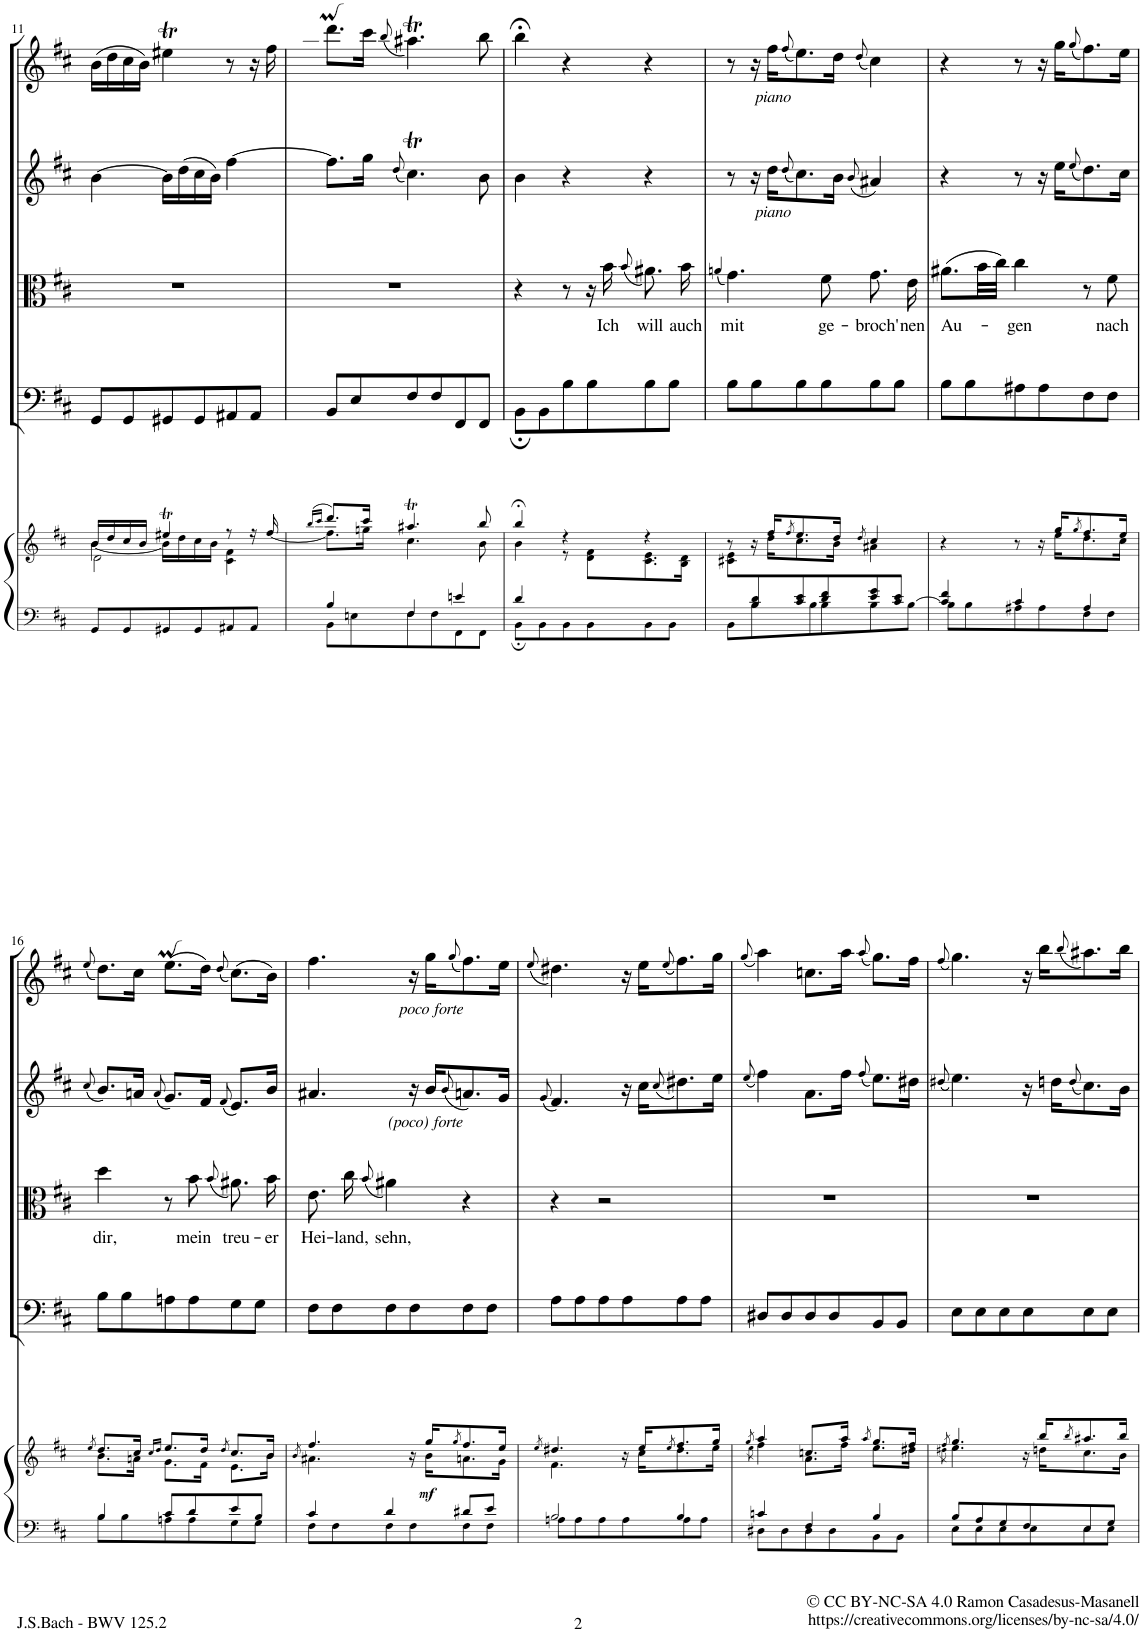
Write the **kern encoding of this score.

**kern	**kern	**dynam	**kern	**kern	**text	**kern	**dynam	**kern	**dynam
*part5	*part5	*part5	*part4	*part3	*part3	*part2	*part2	*part1	*part1
*staff6	*staff5	*staff5/6	*staff4	*staff3	*staff3	*staff2	*staff2	*staff1	*staff1
*I"Piano reduction	*	*	*I"Continuo	*I"Alto	*	*I"Oboe d'amore	*	*I"Flauto traverso	*
*I'Pno	*	*	*	*	*	*I'Ob	*	*I'Fl	*
!!LO:PB:g=z
*clefF4	*clefG2	*	*clefF4	*clefC3	*	*clefG2	*	*clefG2	*
*k[f#c#]	*k[f#c#]	*	*k[f#c#]	*k[f#c#]	*	*k[f#c#]	*	*k[f#c#]	*
*M3/4	*M3/4	*	*M3/4	*M3/4	*	*M3/4	*	*M3/4	*
=11	=11	=11	=11	=11	=11	=11	=11	=11	=11
*	*^	*	*	*	*	*	*	*	*
*	*	*^	*	*	*	*	*	*	*	*
8GG/L	16b/LL	[4b\	2d\	.	8GG/L	2.r	.	[4b\	.	(16b\LL	.
.	16dd/	.	.	.	.	.	.	.	.	16dd\	.
8GG/	16cc#/	.	.	.	8GG/	.	.	.	.	16cc#\	.
.	16b/JJ	.	.	.	.	.	.	.	.	16b\JJ)	.
8GG#X/	4ee#Xt/	16b\LL]	.	.	8GG#X/	.	.	16b\LL]	.	4ee#Xt\	.
.	.	16dd\	.	.	.	.	.	(16dd\	.	.	.
8GG#/	.	16cc#\	.	.	8GG#/	.	.	16cc#\	.	.	.
.	.	16b\JJ	.	.	.	.	.	16b\JJ)	.	.	.
8AA#X/	8r	4c#\ 4f#\	4ryy	.	8AA#X/	.	.	[4ff#\	.	8r	.
8AA#/J	16r	.	.	.	8AA#/J	.	.	.	.	16r	.
.	[<16ff#/	.	.	.	.	.	.	.	.	16ff#\	.
*	*v	*v	*v	*	*	*	*	*	*	*	*
=12	=12	=12	=12	=12	=12	=12	=12	=12	=12
.	(>16qbb/LL	.	.	.	.	.	.	.	.
.	16qccc#/JJ	.	.	.	.	.	.	.	.
*^	*^	*	*	*	*	*	*	*	*
4B/	8BB\L	8.ddd/L)	8.ff#\L]	.	8BB/L	2.r	.	8.ff#\L]	.	8.ddd\L	.
.	8En\	.	.	.	8E/	.	.	.	.	.	.
.	.	16ccc#/Jk	16ggn\Jk	.	.	.	.	16gg\Jk	.	16ccc#\Jk	.
.	.	.	.	.	.	.	.	(8qdd/	.	(8qbb/	.
4F#/	8F#\	4.aa#Xt/	4.cc#\	.	8F#/	.	.	4.cc#t\)	.	4.aa#Xt\)	.
.	8F#\	.	.	.	8F#/	.	.	.	.	.	.
4en/	8FF#\	.	.	.	8FF#/	.	.	.	.	.	.
.	8FF#\J	8bb/	8b\	.	8FF#/J	.	.	8b\	.	8bb\	.
=13	=13	=13	=13	=13	=13	=13	=13	=13	=13	=13	=13
4d/	8BB;\L	4bb;</	4b\	.	8BB;\L	4r	.	4b\	.	4bb;<\	.
.	8BB\	.	.	.	8BB\	.	.	.	.	.	.
4ryy	8BB\	4r	8r	.	8B\	8r	.	4r	.	4r	.
.	8BB\	.	8d\ 8f#\L	.	8B\	16r	.	.	.	.	.
!	!	!	!	!	!	!	!LO:LY:b	!	!	!	!
.	.	.	.	.	.	16b\	Ich	.	.	.	.
.	.	.	.	.	.	(8qb/	.	.	.	.	.
!	!	!	!	!	!	!	!LO:LY:b	!	!	!	!
4ryy	8BB\	4r	8.c#\ 8.e\	.	8B\	8.a#X\)	will	4r	.	4r	.
.	8BB\J	.	.	.	8B\J	.	.	.	.	.	.
!	!	!	!	!	!	!	!LO:LY:b	!	!	!	!
.	.	.	16B\ 16d\Jk	.	.	16b\	auch	.	.	.	.
*	*	*v	*v	*	*	*	*	*	*	*	*
=14	=14	=14	=14	=14	=14	=14	=14	=14	=14	=14
.	.	.	.	.	(4qan/	.	.	.	.	.
*	*	*^	*	*	*	*	*	*	*	*
*	*	*	*^	*	*	*	*	*	*	*	*
!	!	!	!	!	!	!	!	!LO:LY:b	!	!	!	!
8ryy	8BB\L	8r	8ryy	8c#X\ 8e\L	.	8B\L	4.g\)	mit	8r	.	8r	.
8B/ 8d/	8B\	16r	16ryy	2ryy	.	8B\	.	.	16r	.	16r	.
!	!	!	!	!	!	!	!	!	!	!LO:DY:b	!	!LO:DY:b
.	.	16ff#/KL	16dd\KL	.	.	.	.	.	16dd\KL	other-dynamics	16ff#\KL	other-dynamics
.	.	8qff#/	.	.	.	.	.	.	(8qdd/	.	(8qff#/	.
8c#/ 8e/	8B\	8.ee/	8.cc#\	.	.	8B\	.	.	8.cc#\)	.	8.ee\)	.
!	!	!	!	!	!	!	!	!LO:LY:b	!	!	!	!
8d/ 8f#/	8B\	.	.	.	.	8B\	8f#\	ge-	.	.	.	.
.	.	16dd/Jk	16b\Jk	.	.	.	.	.	16b\Jk	.	16dd\Jk	.
.	.	8qdd/	.	.	.	.	.	.	(8qb/	.	(8qdd/	.
!	!	!	!	!	!	!	!	!LO:LY:b	!	!	!	!
8e/ 8g/	8B\	4cc#/	4a#X\	.	.	8B\	8.g\	-broch'-	4a#X/)	.	4cc#\)	.
[8c#/ 8e/J	8B\J	.	.	8ryy	.	8B\J	.	.	.	.	.	.
!	!	!	!	!	!	!	!	!LO:LY:b	!	!	!	!
.	.	.	.	.	.	.	16e\	-nen	.	.	.	.
*	*	*	*v	*v	*	*	*	*	*	*	*	*
=15	=15	=15	=15	=15	=15	=15	=15	=15	=15	=15	=15
!	!	!	!	!	!	!	!LO:LY:b	!	!	!	!
4c#/] 4f#/	8B\L	4r	4ryy	.	8B\L	(8.a#X\L	Au-	4r	.	4r	.
.	8B\	.	.	.	8B\	.	.	.	.	.	.
.	.	.	.	.	.	32b\LL	.	.	.	.	.
.	.	.	.	.	.	32cc#\JJJ)	.	.	.	.	.
!	!	!	!	!	!	!	!LO:LY:b	!	!	!	!
4c#/	8A#X\	8r	8ryy	.	8A#X\	4cc#\	-gen	8r	.	8r	.
.	8A#\	16r	16ryy	.	8A#\	.	.	16r	.	16r	.
.	.	16gg/KL	16ee\KL	.	.	.	.	16ee\KL	.	16gg\KL	.
.	.	8qgg/	.	.	.	.	.	(8qee/	.	(8qgg/	.
4A#/	8F#\	8.ff#/	8.dd\	.	8F#\	8r	.	8.dd\)	.	8.ff#\)	.
!	!	!	!	!	!	!	!LO:LY:b	!	!	!	!
.	8F#\J	.	.	.	8F#\J	8f#\	nach	.	.	.	.
.	.	16ee/Jk	16cc#\Jk	.	.	.	.	16cc#\Jk	.	16ee\Jk	.
!!LO:LB:g=z
=16	=16	=16	=16	=16	=16	=16	=16	=16	=16	=16	=16
.	.	8qee/	.	.	.	.	.	(8qcc#/	.	(8qee/	.
!	!	!	!	!	!	!	!LO:LY:b	!	!	!	!
4B/	8B\L	8.dd/L	8.b\L	.	8B\L	4dd\	dir,	8.b/L)	.	8.dd\L)	.
.	8B\	.	.	.	8B\	.	.	.	.	.	.
.	.	16cc#/Jk	16an\Jk	.	.	.	.	16an/Jk	.	16cc#\Jk	.
.	.	16qcc#/LL	.	.	.	.	.	.	.	.	.
.	.	16qdd/JJ	.	.	.	.	.	(8qa/	.	.	.
8c#/L	8An\	8.ee/L	8.g\L	.	8An\	8r	.	8.g/L)	.	(8.ee\L	.
!	!	!	!	!	!	!	!LO:LY:b	!	!	!	!
8d/	8A\	.	.	.	8A\	8b\	mein	.	.	.	.
.	.	16dd/Jk	16f#\Jk	.	.	.	.	16f#/Jk	.	16dd\Jk)	.
.	.	8qdd/	.	.	.	(8qb/	.	(8qf#/	.	(8qdd/	.
!	!	!	!	!	!	!	!LO:LY:b	!	!	!	!
8e/	8G\	8.cc#/L	8.e\L	.	8G\	8.a#X\)	treu-	8.e/L)	.	(8.cc#\L)	.
8B/J	8G\J	.	.	.	8G\J	.	.	.	.	.	.
!	!	!	!	!	!	!	!LO:LY:b	!	!	!	!
.	.	16b/Jk	16b\Jk	.	.	16b\	-er	16b/Jk	.	16b\Jk)	.
=17	=17	=17	=17	=17	=17	=17	=17	=17	=17	=17	=17
.	.	.	8qb/	.	.	.	.	.	.	.	.
!	!	!	!	!	!	!	!LO:LY:b	!	!	!	!
4c#/	8F#\L	4.ff#/	4.a#X\	.	8F#\L	8.e\	Hei-	4.a#X/	.	4.ff#\	.
.	8F#\	.	.	.	8F#\	.	.	.	.	.	.
!	!	!	!	!	!	!	!LO:LY:b	!	!	!	!
.	.	.	.	.	.	16cc#\	-land,	.	.	.	.
.	.	.	.	.	.	(8qb/	.	.	.	.	.
!	!	!	!	!	!	!	!LO:LY:b	!	!	!	!
4d/	8F#\	.	.	.	8F#\	4a#X\)	sehn,	.	.	.	.
.	8F#\	16r	16ryy	.	8F#\	.	.	16r	.	16r	.
!	!	!	!	!LO:DY:b	!	!	!	!	!LO:DY:b	!	!LO:DY:b
.	.	16gg/KL	16b\KL	mf	.	.	.	16b/KL	other-dynamics	16gg\KL	other-dynamics
.	.	8qgg/	.	.	.	.	.	(8qb/	.	(8qgg/	.
8d#X/L	8F#\	8.ff#/	8.an\	.	8F#\	4r	.	8.an/)	.	8.ff#\)	.
8e/J	8F#\J	.	.	.	8F#\J	.	.	.	.	.	.
.	.	16ee/Jk	16g\Jk	.	.	.	.	16g/Jk	.	16ee\Jk	.
=18	=18	=18	=18	=18	=18	=18	=18	=18	=18	=18	=18
.	.	8qee/	.	.	.	.	.	(8qg/	.	(8qee/	.
2B/	8An\L	4.dd#X/	4.f#\	.	8A\L	4r	.	4.f#/)	.	4.dd#X\)	.
.	8A\	.	.	.	8A\	.	.	.	.	.	.
.	8A\	.	.	.	8A\	2r	.	.	.	.	.
.	8A\	16r	16ryy	.	8A\	.	.	16r	.	16r	.
.	.	16ee/KL	16cc#\KL	.	.	.	.	16cc#\KL	.	16ee\KL	.
.	.	8qee/	.	.	.	.	.	(8qcc#/	.	(8qee/	.
4B/	8A\	8.ff#/	8.dd#\	.	8A\	.	.	8.dd#X\)	.	8.ff#\)	.
.	8A\J	.	.	.	8A\J	.	.	.	.	.	.
.	.	16gg/Jk	16ee\Jk	.	.	.	.	16ee\Jk	.	16gg\Jk	.
=19	=19	=19	=19	=19	=19	=19	=19	=19	=19	=19	=19
.	.	8qgg/	8qee\	.	.	.	.	(8qee/	.	(8qgg/	.
4cn/	8D#X\L	4aa/	4ff#\	.	8D#X/L	2.r	.	4ff#\)	.	4aa\)	.
.	8D#\	.	.	.	8D#/	.	.	.	.	.	.
4F#/	8D#\	8.ccn/L	8.a\L	.	8D#/	.	.	8.a\L	.	8.ccn\L	.
.	8D#\	.	.	.	8D#/	.	.	.	.	.	.
.	.	16aa/Jk	16ff#\Jk	.	.	.	.	16ff#\Jk	.	16aa\Jk	.
.	.	8qaa/	.	.	.	.	.	(8qff#/	.	(8qaa/	.
4B/	8BB\	8.gg/L	8.ee\L	.	8BB/	.	.	8.ee\L)	.	8.gg\L)	.
.	8BB\J	.	.	.	8BB/J	.	.	.	.	.	.
.	.	16ff#/Jk	16dd#X\Jk	.	.	.	.	16dd#X\Jk	.	16ff#\Jk	.
=20	=20	=20	=20	=20	=20	=20	=20	=20	=20	=20	=20
.	.	8qff#/	8qdd#X\	.	.	.	.	(8qdd#X/	.	(8qff#/	.
8B/L	8E\L	4.gg/	4.ee\	.	8E\L	2.r	.	4.ee\)	.	4.gg\)	.
8A/	8E\	.	.	.	8E\	.	.	.	.	.	.
8G/	8E\	.	.	.	8E\	.	.	.	.	.	.
8F#/	8E\	16r	16ryy	.	8E\	.	.	16r	.	16r	.
.	.	16bb/KL	16ddn\KL	.	.	.	.	16ddn\KL	.	16bb\KL	.
.	.	8qbb/	.	.	.	.	.	(8qdd/	.	(8qbb/	.
8E/	8E\	8.aa#X/	8.cc#\	.	8E\	.	.	8.cc#\)	.	8.aa#X\)	.
8G/J	8E\J	.	.	.	8E\J	.	.	.	.	.	.
.	.	16bb/Jk	16b\Jk	.	.	.	.	16b\Jk	.	16bb\Jk	.
*v	*v	*	*	*	*	*	*	*	*	*	*
*	*v	*v	*	*	*	*	*	*	*	*
=	=	=	=	=	=	=	=	=	=
*-	*-	*-	*-	*-	*-	*-	*-	*-	*-
